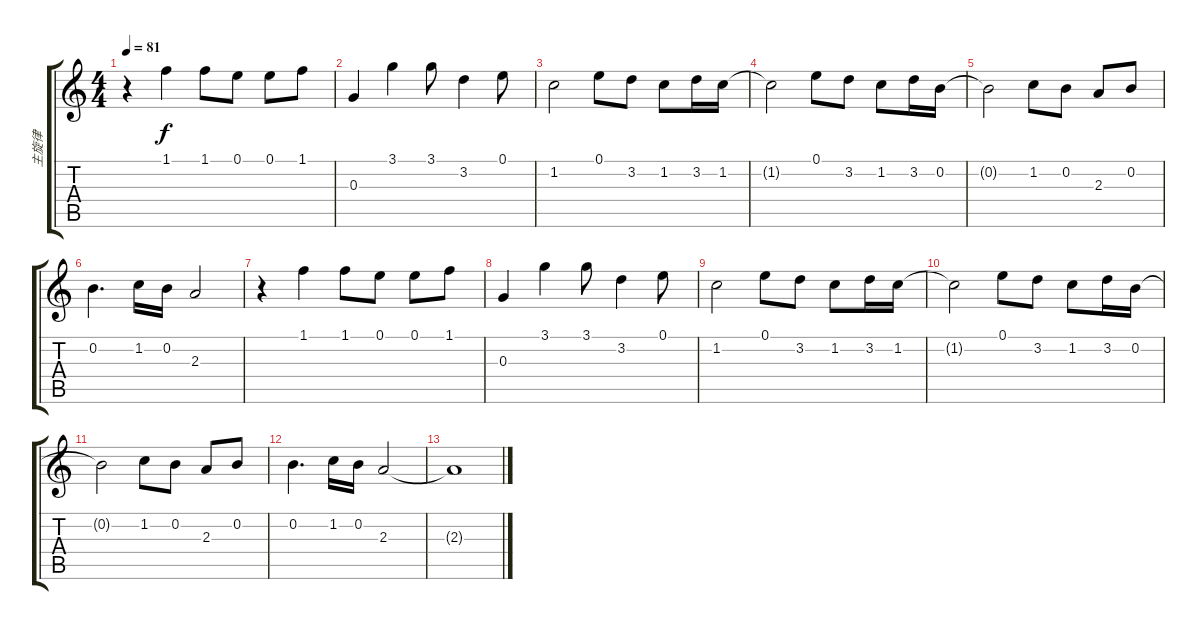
\track ("主旋律" "主旋律") {instrument acousticguitarnylon}
\staff {score tabs}
\tuning (E4 B3 G3 D3 A2 E2) {hide}
\ts (4 4)
\tempo 81
\clef g2
\ks c
r.4{dy f} 1.1.4 1.1.8 0.1.8 0.1.8 1.1.8 |
0.3.4 3.1.4 3.1.8 3.2.4 0.1.8 |
1.2.2 0.1.8 3.2.8 1.2.8 3.2.16 1.2.16 |
1.2{t}.2 0.1.8 3.2.8 1.2.8 3.2.16 0.2.16 |
0.2{t}.2 1.2.8 0.2.8 2.3.8 0.2.8 |
0.2.4{d} 1.2.16 0.2.16 2.3.2 |
r.4 1.1.4 1.1.8 0.1.8 0.1.8 1.1.8 |
0.3.4 3.1.4 3.1.8 3.2.4 0.1.8 |
1.2.2 0.1.8 3.2.8 1.2.8 3.2.16 1.2.16 |
1.2{t}.2 0.1.8 3.2.8 1.2.8 3.2.16 0.2.16 |
0.2{t}.2 1.2.8 0.2.8 2.3.8 0.2.8 |
0.2.4{d} 1.2.16 0.2.16 2.3.2 |
2.3{t}.1
